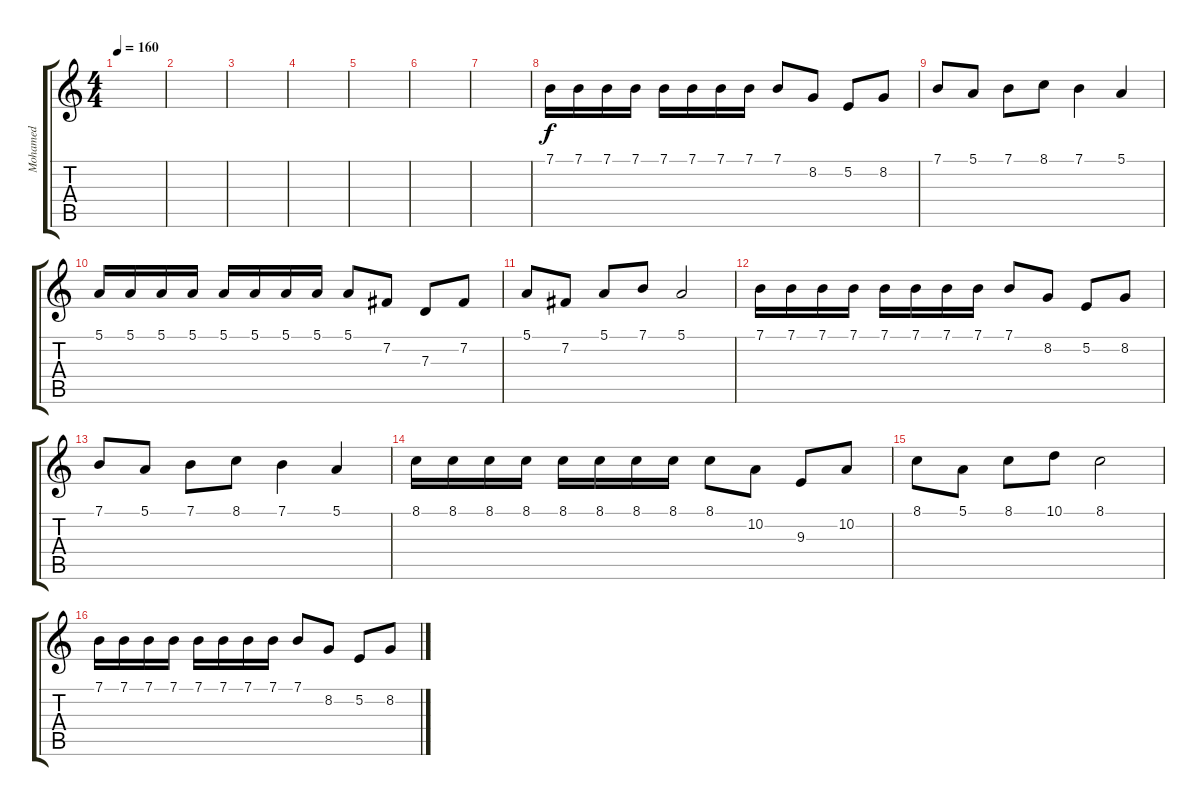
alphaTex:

\track ("Mohamed" "Mohamed") {instrument violin}
\staff {score tabs}
\tuning (E4 B3 G3 D3 A2 E2) {hide}
\ts (4 4)
\tempo 160
\clef g2
\ks c
|
|
|
|
|
|
|
7.1.16 7.1.16 7.1.16 7.1.16 7.1.16 7.1.16 7.1.16 7.1.16 7.1.8 8.2.8 5.2.8 8.2.8 |
7.1.8 5.1.8 7.1.8 8.1.8 7.1.4 5.1.4 |
5.1.16 5.1.16 5.1.16 5.1.16 5.1.16 5.1.16 5.1.16 5.1.16 5.1.8 7.2.8 7.3.8 7.2.8 |
5.1.8 7.2.8 5.1.8 7.1.8 5.1.2 |
7.1.16 7.1.16 7.1.16 7.1.16 7.1.16 7.1.16 7.1.16 7.1.16 7.1.8 8.2.8 5.2.8 8.2.8 |
7.1.8 5.1.8 7.1.8 8.1.8 7.1.4 5.1.4 |
8.1.16 8.1.16 8.1.16 8.1.16 8.1.16 8.1.16 8.1.16 8.1.16 8.1.8 10.2.8 9.3.8 10.2.8 |
8.1.8 5.1.8 8.1.8 10.1.8 8.1.2 |
7.1.16 7.1.16 7.1.16 7.1.16 7.1.16 7.1.16 7.1.16 7.1.16 7.1.8 8.2.8 5.2.8 8.2.8
